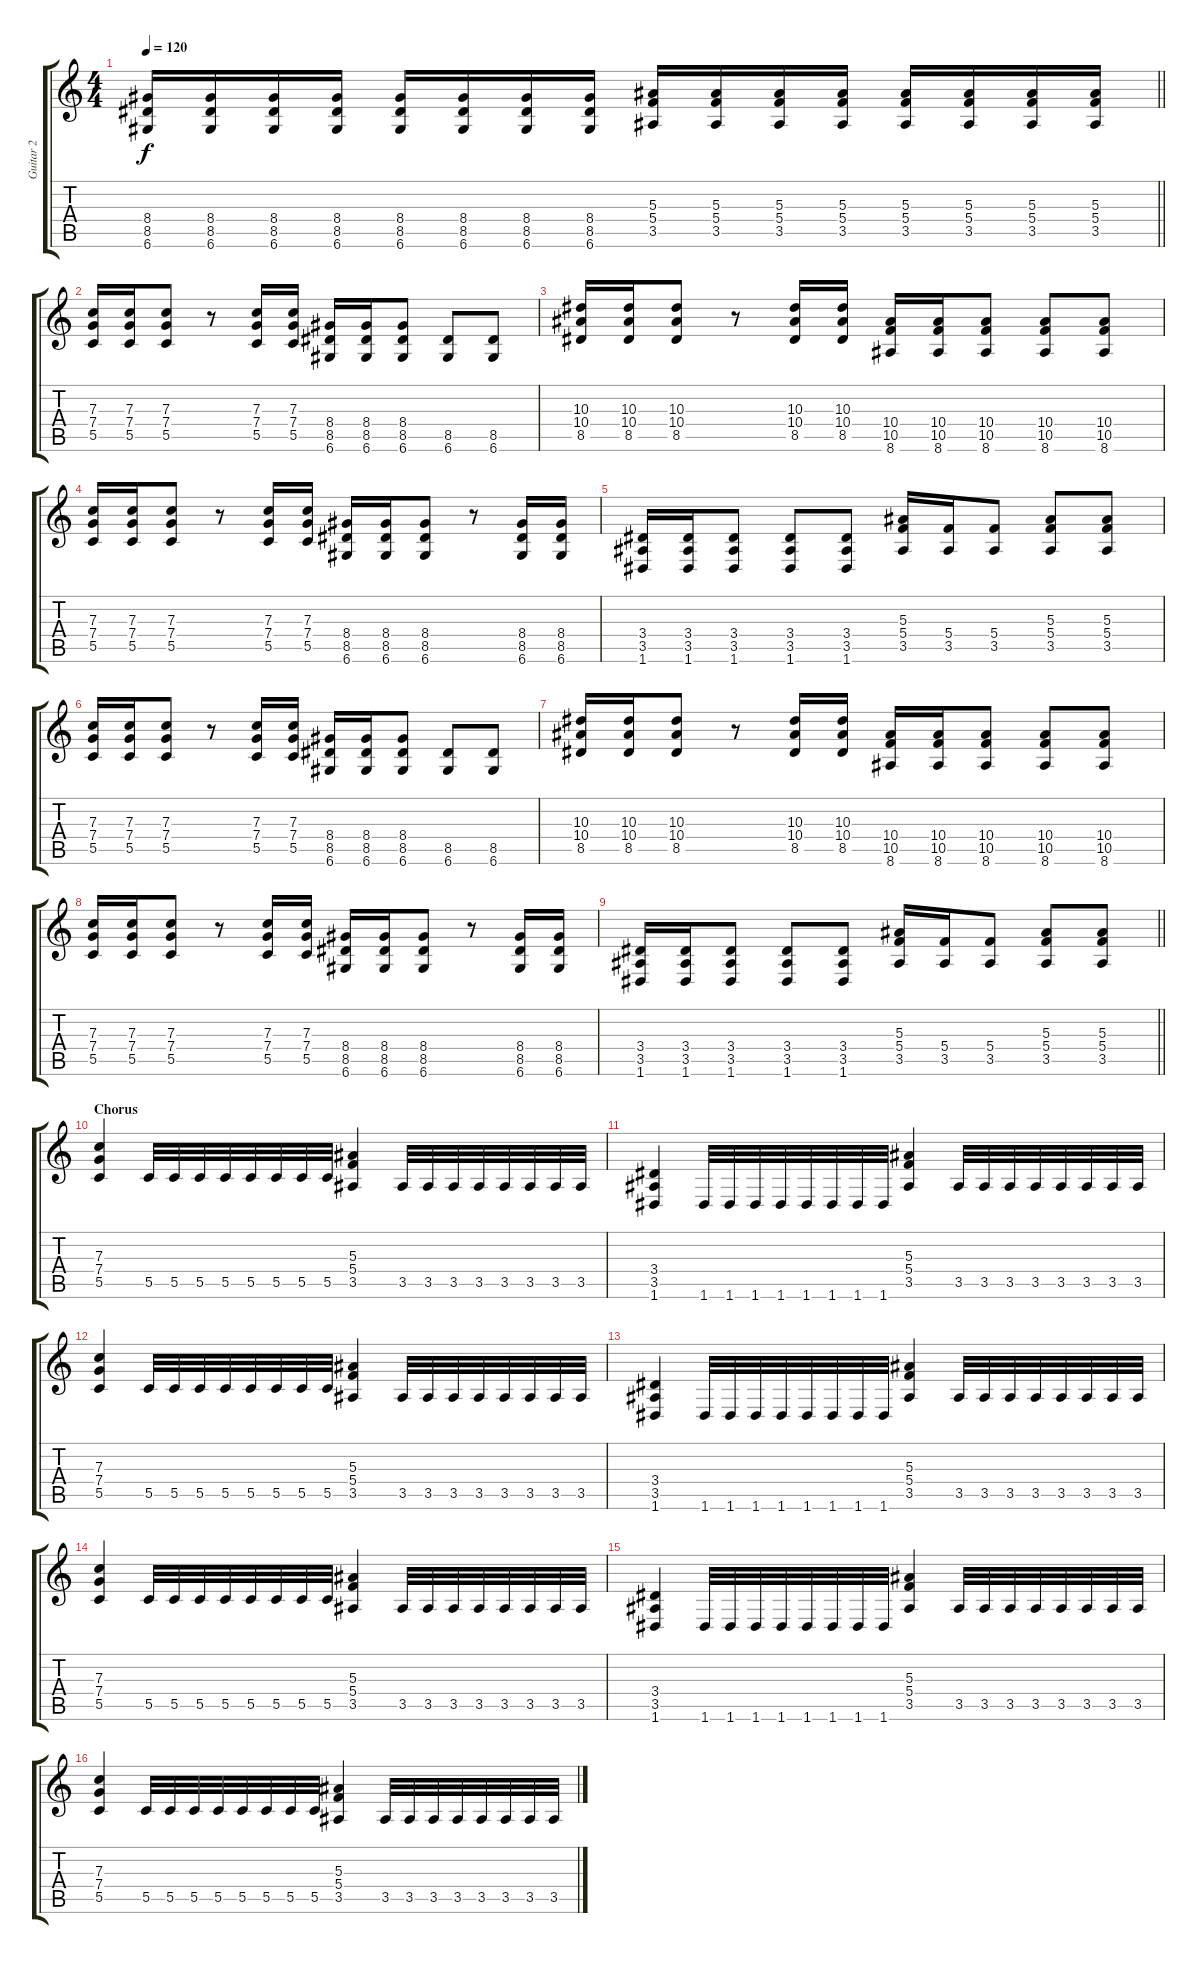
\track ("Guitar 2" "Guitar 2") {instrument distortionguitar}
\staff {score tabs}
\tuning (D4 A3 F3 C3 G2 D2) {hide}
\ts (4 4)
\tempo 120
\clef g2
\barLineRight lightlight
\ks c
(8.4 8.5 6.6).16{dy f} (8.4 8.5 6.6).16 (8.4 8.5 6.6).16 (8.4 8.5 6.6).16 (8.4 8.5 6.6).16 (8.4 8.5 6.6).16 (8.4 8.5 6.6).16 (8.4 8.5 6.6).16 (5.3 5.4 3.5).16 (5.3 5.4 3.5).16 (5.3 5.4 3.5).16 (5.3 5.4 3.5).16 (5.3 5.4 3.5).16 (5.3 5.4 3.5).16 (5.3 5.4 3.5).16 (5.3 5.4 3.5).16 |
\section ("" "")
(7.3 7.4 5.5).16 (7.3 7.4 5.5).16 (7.3 7.4 5.5).8 r.8 (7.3 7.4 5.5).16 (7.3 7.4 5.5).16 (8.4 8.5 6.6).16 (8.4 8.5 6.6).16 (8.4 8.5 6.6).8 (8.5 6.6).8 (8.5 6.6).8 |
(10.3 10.4 8.5).16 (10.3 10.4 8.5).16 (10.3 10.4 8.5).8 r.8 (10.3 10.4 8.5).16 (10.3 10.4 8.5).16 (10.4 10.5 8.6).16 (10.4 10.5 8.6).16 (10.4 10.5 8.6).8 (10.4 10.5 8.6).8 (10.4 10.5 8.6).8 |
(7.3 7.4 5.5).16 (7.3 7.4 5.5).16 (7.3 7.4 5.5).8 r.8 (7.3 7.4 5.5).16 (7.3 7.4 5.5).16 (8.4 8.5 6.6).16 (8.4 8.5 6.6).16 (8.4 8.5 6.6).8 r.8 (8.4 8.5 6.6).16 (8.4 8.5 6.6).16 |
(3.4 3.5 1.6).16 (3.4 3.5 1.6).16 (3.4 3.5 1.6).8 (3.4 3.5 1.6).8 (3.4 3.5 1.6).8 (5.3 5.4 3.5).16 (5.4 3.5).16 (5.4 3.5).8 (5.3 5.4 3.5).8 (5.3 5.4 3.5).8 |
(7.3 7.4 5.5).16 (7.3 7.4 5.5).16 (7.3 7.4 5.5).8 r.8 (7.3 7.4 5.5).16 (7.3 7.4 5.5).16 (8.4 8.5 6.6).16 (8.4 8.5 6.6).16 (8.4 8.5 6.6).8 (8.5 6.6).8 (8.5 6.6).8 |
(10.3 10.4 8.5).16 (10.3 10.4 8.5).16 (10.3 10.4 8.5).8 r.8 (10.3 10.4 8.5).16 (10.3 10.4 8.5).16 (10.4 10.5 8.6).16 (10.4 10.5 8.6).16 (10.4 10.5 8.6).8 (10.4 10.5 8.6).8 (10.4 10.5 8.6).8 |
(7.3 7.4 5.5).16 (7.3 7.4 5.5).16 (7.3 7.4 5.5).8 r.8 (7.3 7.4 5.5).16 (7.3 7.4 5.5).16 (8.4 8.5 6.6).16 (8.4 8.5 6.6).16 (8.4 8.5 6.6).8 r.8 (8.4 8.5 6.6).16 (8.4 8.5 6.6).16 |
\barLineRight lightlight
(3.4 3.5 1.6).16 (3.4 3.5 1.6).16 (3.4 3.5 1.6).8 (3.4 3.5 1.6).8 (3.4 3.5 1.6).8 (5.3 5.4 3.5).16 (5.4 3.5).16 (5.4 3.5).8 (5.3 5.4 3.5).8 (5.3 5.4 3.5).8 |
\section ("" "Chorus")
(7.3 7.4 5.5).4 5.5.32 5.5.32 5.5.32 5.5.32 5.5.32 5.5.32 5.5.32 5.5.32 (5.3 5.4 3.5).4 3.5.32 3.5.32 3.5.32 3.5.32 3.5.32 3.5.32 3.5.32 3.5.32 |
(3.4 3.5 1.6).4 1.6.32 1.6.32 1.6.32 1.6.32 1.6.32 1.6.32 1.6.32 1.6.32 (5.3 5.4 3.5).4 3.5.32 3.5.32 3.5.32 3.5.32 3.5.32 3.5.32 3.5.32 3.5.32 |
(7.3 7.4 5.5).4 5.5.32 5.5.32 5.5.32 5.5.32 5.5.32 5.5.32 5.5.32 5.5.32 (5.3 5.4 3.5).4 3.5.32 3.5.32 3.5.32 3.5.32 3.5.32 3.5.32 3.5.32 3.5.32 |
(3.4 3.5 1.6).4 1.6.32 1.6.32 1.6.32 1.6.32 1.6.32 1.6.32 1.6.32 1.6.32 (5.3 5.4 3.5).4 3.5.32 3.5.32 3.5.32 3.5.32 3.5.32 3.5.32 3.5.32 3.5.32 |
(7.3 7.4 5.5).4 5.5.32 5.5.32 5.5.32 5.5.32 5.5.32 5.5.32 5.5.32 5.5.32 (5.3 5.4 3.5).4 3.5.32 3.5.32 3.5.32 3.5.32 3.5.32 3.5.32 3.5.32 3.5.32 |
(3.4 3.5 1.6).4 1.6.32 1.6.32 1.6.32 1.6.32 1.6.32 1.6.32 1.6.32 1.6.32 (5.3 5.4 3.5).4 3.5.32 3.5.32 3.5.32 3.5.32 3.5.32 3.5.32 3.5.32 3.5.32 |
(7.3 7.4 5.5).4 5.5.32 5.5.32 5.5.32 5.5.32 5.5.32 5.5.32 5.5.32 5.5.32 (5.3 5.4 3.5).4 3.5.32 3.5.32 3.5.32 3.5.32 3.5.32 3.5.32 3.5.32 3.5.32
